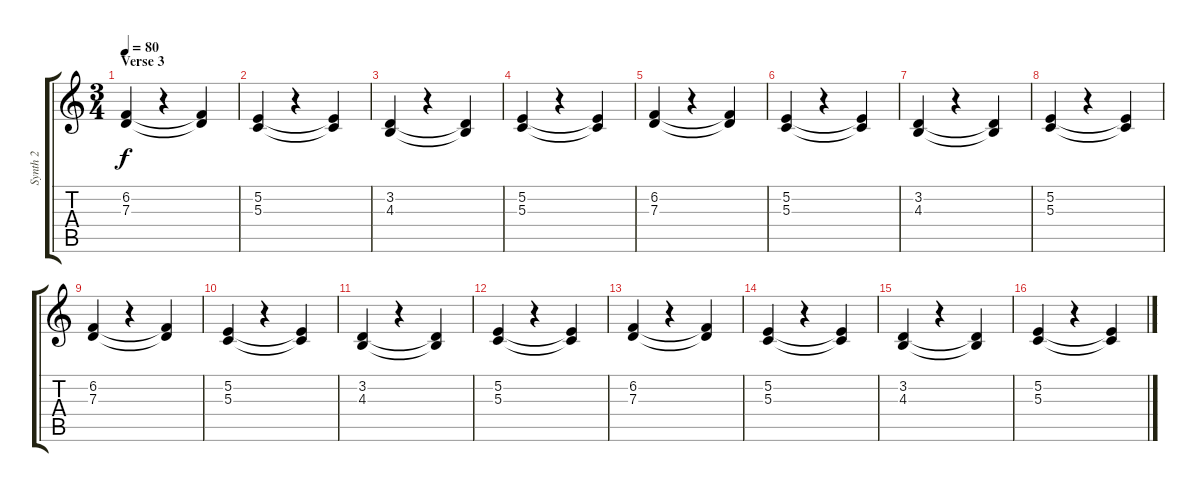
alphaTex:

\track ("Synth 2" "Synth 2") {instrument synthstrings1}
\staff {score tabs}
\tuning (E4 B3 G3 D3 A2 E2) {hide}
\ts (3 4)
\section ("" "Verse 3")
\tempo 80
\clef g2
\ks c
(6.2 7.3).4{dy f} r.4 (6.2{t} 7.3{t}).4 |
(5.2 5.3).4 r.4 (5.2{t} 5.3{t}).4 |
(3.2 4.3).4 r.4 (3.2{t} 4.3{t}).4 |
(5.2 5.3).4 r.4 (5.2{t} 5.3{t}).4 |
(6.2 7.3).4 r.4 (6.2{t} 7.3{t}).4 |
(5.2 5.3).4 r.4 (5.2{t} 5.3{t}).4 |
(3.2 4.3).4 r.4 (3.2{t} 4.3{t}).4 |
(5.2 5.3).4 r.4 (5.2{t} 5.3{t}).4 |
(6.2 7.3).4 r.4 (6.2{t} 7.3{t}).4 |
(5.2 5.3).4 r.4 (5.2{t} 5.3{t}).4 |
(3.2 4.3).4 r.4 (3.2{t} 4.3{t}).4 |
(5.2 5.3).4 r.4 (5.2{t} 5.3{t}).4 |
(6.2 7.3).4 r.4 (6.2{t} 7.3{t}).4 |
(5.2 5.3).4 r.4 (5.2{t} 5.3{t}).4 |
(3.2 4.3).4 r.4 (3.2{t} 4.3{t}).4 |
(5.2 5.3).4 r.4 (5.2{t} 5.3{t}).4
